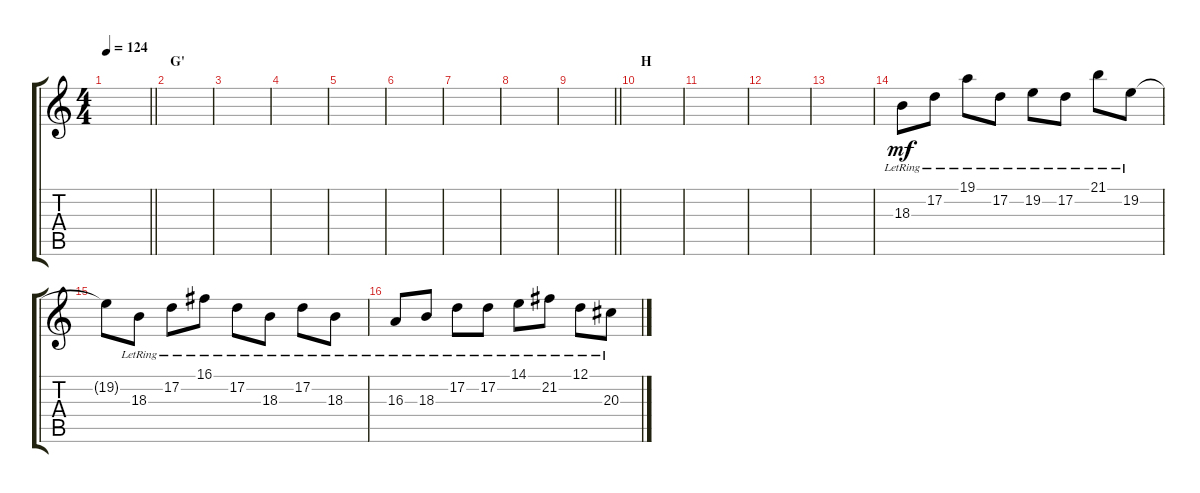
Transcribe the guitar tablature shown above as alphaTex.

\track "" {instrument acousticgrandpiano}
\staff {score tabs}
\tuning (D4 A3 F3 C3 G2 C2) {hide}
\ts (4 4)
\tempo 124
\clef g2
\barLineRight lightlight
\ks c
|
\section ("" "G'")
|
|
|
|
|
|
|
\barLineRight lightlight
|
\section ("" "H")
|
|
|
|
18.3{lr}.8{dy mf} 17.2{lr}.8 19.1{lr}.8 17.2{lr}.8 19.2{lr}.8 17.2{lr}.8 21.1{lr}.8 19.2{lr}.8 |
19.2{t}.8 18.3{lr}.8 17.2{lr}.8 16.1{lr}.8 17.2{lr}.8 18.3{lr}.8 17.2{lr}.8 18.3{lr}.8 |
16.3{lr}.8 18.3{lr}.8 17.2{lr}.8 17.2{lr}.8 14.1{lr}.8 21.2{lr}.8 12.1{lr}.8 20.3{lr}.8
